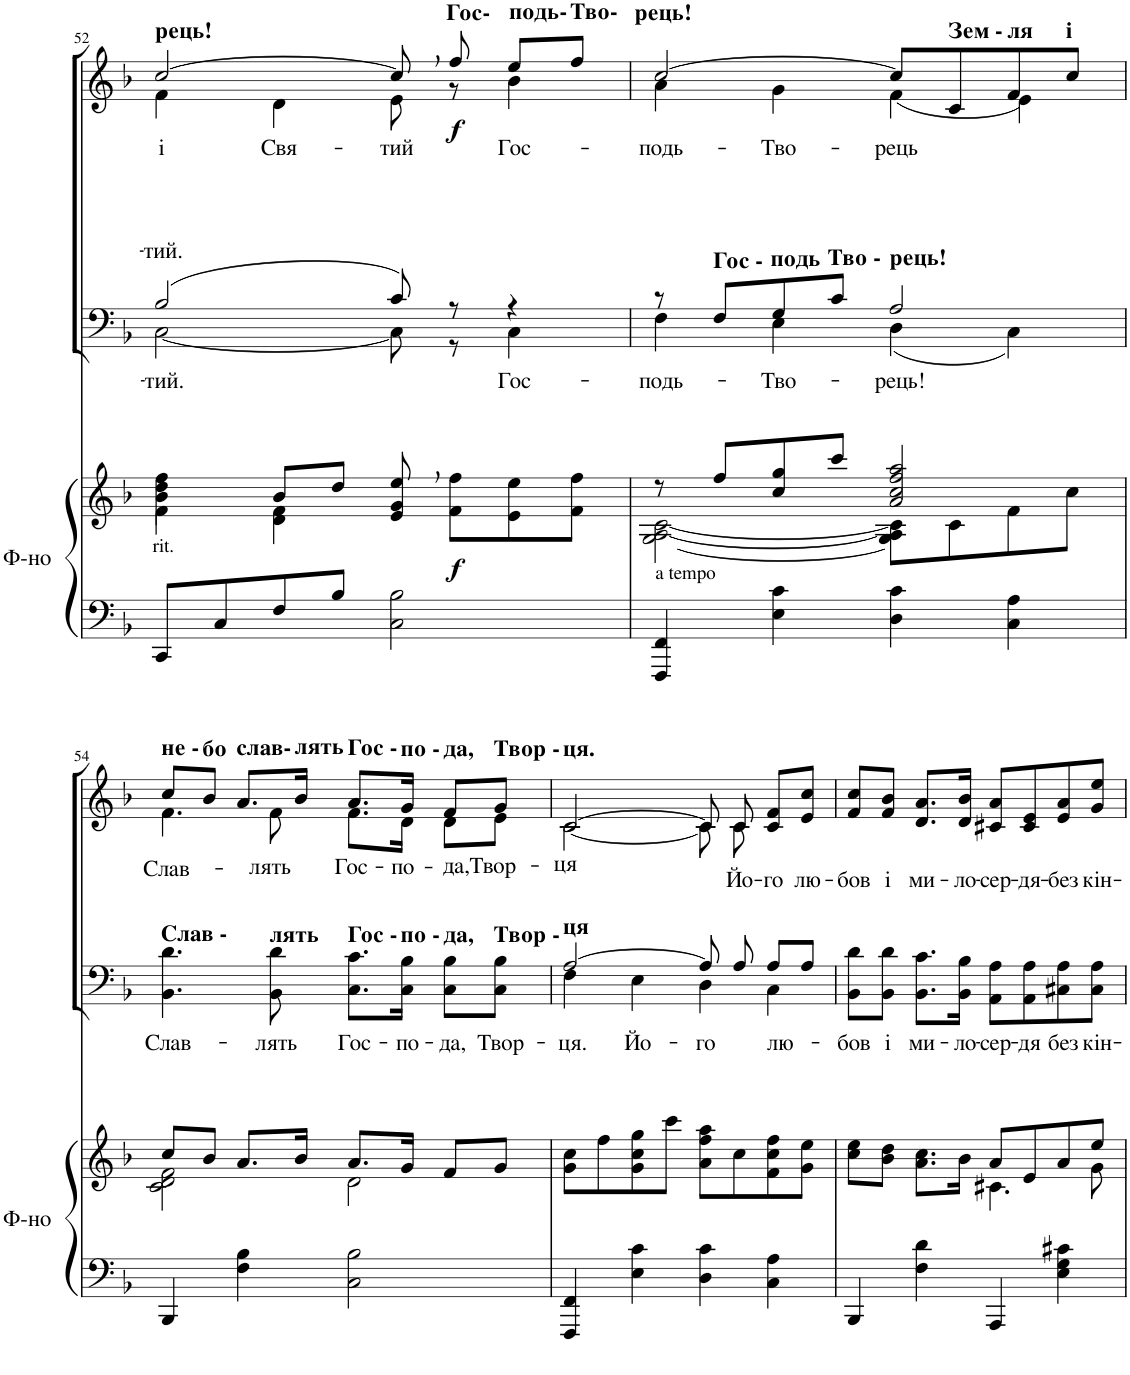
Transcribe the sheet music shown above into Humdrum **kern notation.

**kern	**kern	**dynam	**kern	**text	**harte	**kern	**text	**text	**text	**dynam	**harte
*part3	*part3	*part3	*part2	*part2	*part2	*part1	*part1	*part1	*part1	*part1	*part1
*staff4	*staff3	*staff3/4	*staff2	*staff2	*	*staff1	*staff1	*staff1	*staff1	*staff1	*
*I"Ф-но	*	*	*I"Бас	*	*	*I"Сопрано	*	*	*	*	*
!!LO:PB:g=z
*clefF4	*clefG2	*	*clefF4	*	*	*clefG2	*	*	*	*	*
*k[b-]	*k[b-]	*	*k[b-]	*	*	*k[b-]	*	*	*	*	*
*M4/4	*M4/4	*	*M4/4	*	*	*M4/4	*	*	*	*	*
=52	=52	=52	=52	=52	=52	=52	=52	=52	=52	=52	=52
*	*^	*	*^	*	*	*	*	*	*	*	*
!	!LO:TX:b:t=rit.	!	!	!	!	!	!	!	!	!	!	!	!
!	!	!	!	!	!	!LO:LY:b	!	!	!	!	!LO:LY:b	!	!
*	*	*	*	*	*	*	*	*^	*	*	*	*	*
!	!	!	!	!	!	!	!	!	!	!LO:LY:b	!	!	!	!LO:H:kt=рець!
8CC/L	4b-\ 4dd\ 4ff\	4f\	.	(2B-/	[2C\	-тий.	.	[2cc/	4f\	і	.	-тий.	.	N
8C/	.	.	.	.	.	.	.	.	.	.	.	.	.	.
!	!	!	!	!	!	!	!	!	!	!LO:LY:b	!	!	!	!
8F/	8b-/L	4d\ 4f\	.	.	.	.	.	.	4d\	Свя-	.	.	.	.
8B-/J	8dd/J	.	.	.	.	.	.	.	.	.	.	.	.	.
!	!	!	!	!	!	!	!	!	!	!LO:LY:b	!	!	!	!
2C\ 2B-\	8e/, 8g/, 8ee/,	2ryy	.	8c/)	8C\]	.	.	8cc,/]	8e\	-тий	.	.	.	.
!	!	!	!LO:DY:b	!	!	!	!	!	!	!	!	!	!LO:DY:b	!LO:H:kt=Гос-
.	8f\ 8ff\L	.	f	8r	8r	.	.	8ff/	8r	.	.	.	f	N
!	!	!	!	!	!	!LO:LY:b	!	!	!	!LO:LY:b	!	!	!	!LO:H:kt=подь-
.	8e\ 8ee\	.	.	4r	4C\	Гос-	.	8ee/L	4b-\	Гос-	.	.	.	N
!	!	!	!	!	!	!	!	!	!	!	!	!	!	!LO:H:kt=Тво-
.	8f\ 8ff\J	.	.	.	.	.	.	8ff/J	.	.	.	.	.	N
=53	=53	=53	=53	=53	=53	=53	=53	=53	=53	=53	=53	=53	=53	=53
!	!LO:TX:b:t=a tempo	!	!	!	!	!	!	!	!	!	!	!	!	!
!	!	!	!	!	!	!LO:LY:b	!	!	!	!LO:LY:b	!	!	!	!LO:H:kt=рець!
4FFF/ 4FF/	8r	[2G\ [2A\ [2c\	.	8r	4F\	-подь-	.	[2cc/	4a\	-подь-	.	.	.	N
!	!	!	!	!	!	!	!LO:H:kt=Гос -	!	!	!	!	!	!	!
.	8ff/L	.	.	8F/L	.	.	N	.	.	.	.	.	.	.
!	!	!	!	!	!	!LO:LY:b	!LO:H:kt=подь	!	!	!LO:LY:b	!	!	!	!
4E\ 4c\	8cc/ 8gg/	.	.	8G/	4E\	-Тво-	N	.	4g\	-Тво-	.	.	.	.
!	!	!	!	!	!	!	!LO:H:kt=Тво -	!	!	!	!	!	!	!
.	8ccc/J	.	.	8c/J	.	.	N	.	.	.	.	.	.	.
!	!	!	!	!	!	!LO:LY:b	!LO:H:kt=рець!	!	!	!LO:LY:b	!	!	!	!
4D\ 4c\	2a/ 2cc/ 2ff/ 2aa/	8G\] 8A\] 8c\]L	.	2A/	(4D\	-рець!	N	8cc/L]	(4f\	-рець	.	.	.	.
!	!	!	!	!	!	!	!	!	!	!	!	!	!	!LO:H:kt=Зем -
.	.	8c\	.	.	.	.	.	8c/	.	.	.	.	.	N
!	!	!	!	!	!	!	!	!	!	!	!	!	!	!LO:H:kt=ля
4C\ 4A\	.	8f\	.	.	4C\)	.	.	8f/	4e\)	.	.	.	.	N
!	!	!	!	!	!	!	!	!	!	!	!	!	!	!LO:H:kt=і
.	.	8cc\J	.	.	.	.	.	8cc/J	.	.	.	.	.	N
*	*	*	*	*v	*v	*	*	*	*	*	*	*	*	*
!!LO:LB:g=z	!!
=54	=54	=54	=54	=54	=54	=54	=54	=54	=54	=54	=54	=54	=54
!	!	!	!	!	!LO:LY:b	!LO:H:kt=Слав -	!	!	!LO:LY:b	!	!	!	!LO:H:kt=не -
4BBB-/	8cc/L	2c\ 2d\ 2f\	.	4.BB-\ 4.d\	Слав-	N	8cc/L	4.f\	Слав-	.	.	.	N
!	!	!	!	!	!	!	!	!	!	!	!	!	!LO:H:kt=бо
.	8b-/J	.	.	.	.	.	8b-/J	.	.	.	.	.	N
!	!	!	!	!	!	!	!	!	!	!	!	!	!LO:H:kt=слав-
4F\ 4B-\	8.a/L	.	.	.	.	.	8.a/L	.	.	.	.	.	N
!	!	!	!	!	!LO:LY:b	!LO:H:kt=лять	!	!	!LO:LY:b	!	!	!	!
.	.	.	.	8BB-\ 8d\	-лять	N	.	8f\	-лять	.	.	.	.
!	!	!	!	!	!	!	!	!	!	!	!	!	!LO:H:kt=лять
.	16b-/Jk	.	.	.	.	.	16b-/Jk	.	.	.	.	.	N
!	!	!	!	!	!LO:LY:b	!LO:H:kt=Гос -	!	!	!LO:LY:b	!	!	!	!LO:H:kt=Гос -
2C\ 2B-\	8.a/L	2d\	.	8.C\ 8.c\L	Гос-	N	8.a/L	8.f\L	Гос-	.	.	.	N
!	!	!	!	!	!LO:LY:b	!LO:H:kt=по -	!	!	!LO:LY:b	!	!	!	!LO:H:kt=по -
.	16g/Jk	.	.	16C\ 16B-\Jk	-по-	N	16g/Jk	16d\Jk	-по-	.	.	.	N
!	!	!	!	!	!LO:LY:b	!LO:H:kt=да,	!	!	!LO:LY:b	!	!	!	!LO:H:kt=да,
.	8f/L	.	.	8C\ 8B-\L	-да,	N	8f/L	8d\L	-да,	.	.	.	N
!	!	!	!	!	!LO:LY:b	!LO:H:kt=Твор -	!	!	!LO:LY:b	!	!	!	!LO:H:kt=Твор -
.	8g/J	.	.	8C\ 8B-\J	Твор-	N	8g/J	8e\J	Твор-	.	.	.	N
*	*v	*v	*	*	*	*	*	*	*	*	*	*	*
=55	=55	=55	=55	=55	=55	=55	=55	=55	=55	=55	=55	=55
!	!	!	!	!LO:LY:b	!LO:H:kt=ця	!	!	!LO:LY:b	!	!	!	!LO:H:kt=ця.
*	*	*	*^	*	*	*	*	*	*	*	*	*
4FFF/ 4FF/	8g\ 8cc\L	.	[2A/	4F\	-ця.	N	[2c/	[2c\	-ця	.	.	.	N
.	8ff\	.	.	.	.	.	.	.	.	.	.	.	.
!	!	!	!	!	!LO:LY:b	!	!	!	!	!	!	!	!
4E\ 4c\	8g\ 8cc\ 8gg\	.	.	4E\	Йо-	.	.	.	.	.	.	.	.
.	8ccc\J	.	.	.	.	.	.	.	.	.	.	.	.
!	!	!	!	!	!LO:LY:b	!	!	!	!	!	!	!	!
4D\ 4c\	8a\ 8ff\ 8aa\L	.	8A/]	4D\	-го	.	8c/]	8c\]	.	.	.	.	.
!	!	!	!	!	!	!	!	!	!	!LO:LY:b	!	!	!
.	8cc\	.	8A/	.	.	.	8c/	8c\	.	Йо-	.	.	.
!	!	!	!	!	!LO:LY:b	!	!	!	!	!LO:LY:b	!	!	!
4C\ 4A\	8f\ 8cc\ 8ff\	.	8A/L	4C\	лю-	.	8c/ 8f/L	4ryy	.	-го	.	.	.
!	!	!	!	!	!	!	!	!	!	!LO:LY:b	!	!	!
.	8g\ 8ee\J	.	8A/J	.	.	.	8e/ 8cc/J	.	.	лю-	.	.	.
*	*	*	*v	*v	*	*	*	*	*	*	*	*	*
*	*	*	*	*	*	*v	*v	*	*	*	*	*
=56	=56	=56	=56	=56	=56	=56	=56	=56	=56	=56	=56
*	*^	*	*	*	*	*	*	*	*	*	*
!	!	!	!	!	!LO:LY:b	!	!	!	!LO:LY:b	!	!	!
4BBB-/	8cc\ 8ee\L	2ryy	.	8BB-\ 8d\L	бов	.	8f/ 8cc/L	.	-бов	.	.	.
!	!	!	!	!	!LO:LY:b	!	!	!	!LO:LY:b	!	!	!
.	8b-\ 8dd\J	.	.	8BB-\ 8d\J	і	.	8f/ 8b-/J	.	і	.	.	.
!	!	!	!	!	!LO:LY:b	!	!	!	!LO:LY:b	!	!	!
4F\ 4d\	8.a\ 8.cc\L	.	.	8.BB-\ 8.c\L	ми-	.	8.d/ 8.a/L	.	ми-	.	.	.
!	!	!	!	!	!LO:LY:b	!	!	!	!LO:LY:b	!	!	!
.	16b-\Jk	.	.	16BB-\ 16B-\Jk	-ло-	.	16d/ 16b-/Jk	.	-ло-	.	.	.
!	!	!	!	!	!LO:LY:b	!	!	!	!LO:LY:b	!	!	!
4AAA/	8a/L	4.c#X\	.	8AA\ 8A\L	-сер-	.	8c#X/ 8a/L	.	-сер-	.	.	.
!	!	!	!	!	!LO:LY:b	!	!	!	!LO:LY:b	!	!	!
.	8e/	.	.	8AA\ 8A\	-дя	.	8c#/ 8e/	.	-дя-	.	.	.
!	!	!	!	!	!LO:LY:b	!	!	!	!LO:LY:b	!	!	!
4E\ 4G\ 4c#X\	8a/	.	.	8C#X\ 8A\	без	.	8e/ 8a/	.	-без	.	.	.
!	!	!	!	!	!LO:LY:b	!	!	!	!LO:LY:b	!	!	!
.	8ee/J	8g\	.	8C#\ 8A\J	кін-	.	8g/ 8ee/J	.	кін-	.	.	.
*	*v	*v	*	*	*	*	*	*	*	*	*	*
=	=	=	=	=	=	=	=	=	=	=	=
*-	*-	*-	*-	*-	*-	*-	*-	*-	*-	*-	*-
